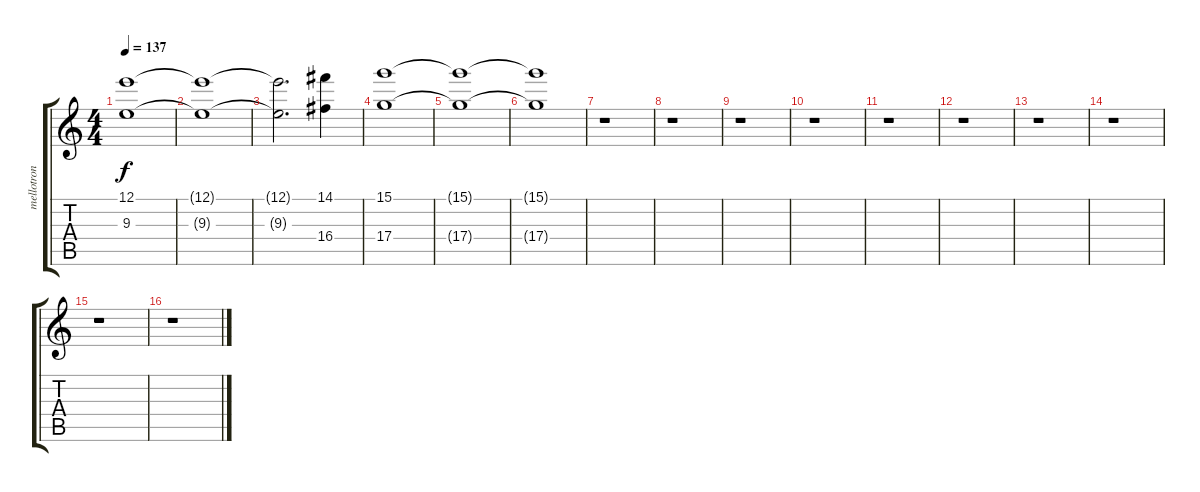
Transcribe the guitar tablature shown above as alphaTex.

\track ("mellotron" "mellotron") {instrument stringensemble1}
\staff {score tabs}
\tuning (E5 B4 G4 D4 A3 E3) {hide}
\ts (4 4)
\tempo 137
\clef g2
\ks c
(12.1 9.3).1{dy f} |
(12.1{t} 9.3{t}).1 |
(12.1{t} 9.3{t}).2{d} (14.1 16.4).4 |
(15.1 17.4).1 |
(15.1{t} 17.4{t}).1 |
(15.1{t} 17.4{t}).1 |
r.1 |
r.1 |
r.1 |
r.1 |
r.1 |
r.1 |
r.1 |
r.1 |
r.1 |
r.1
